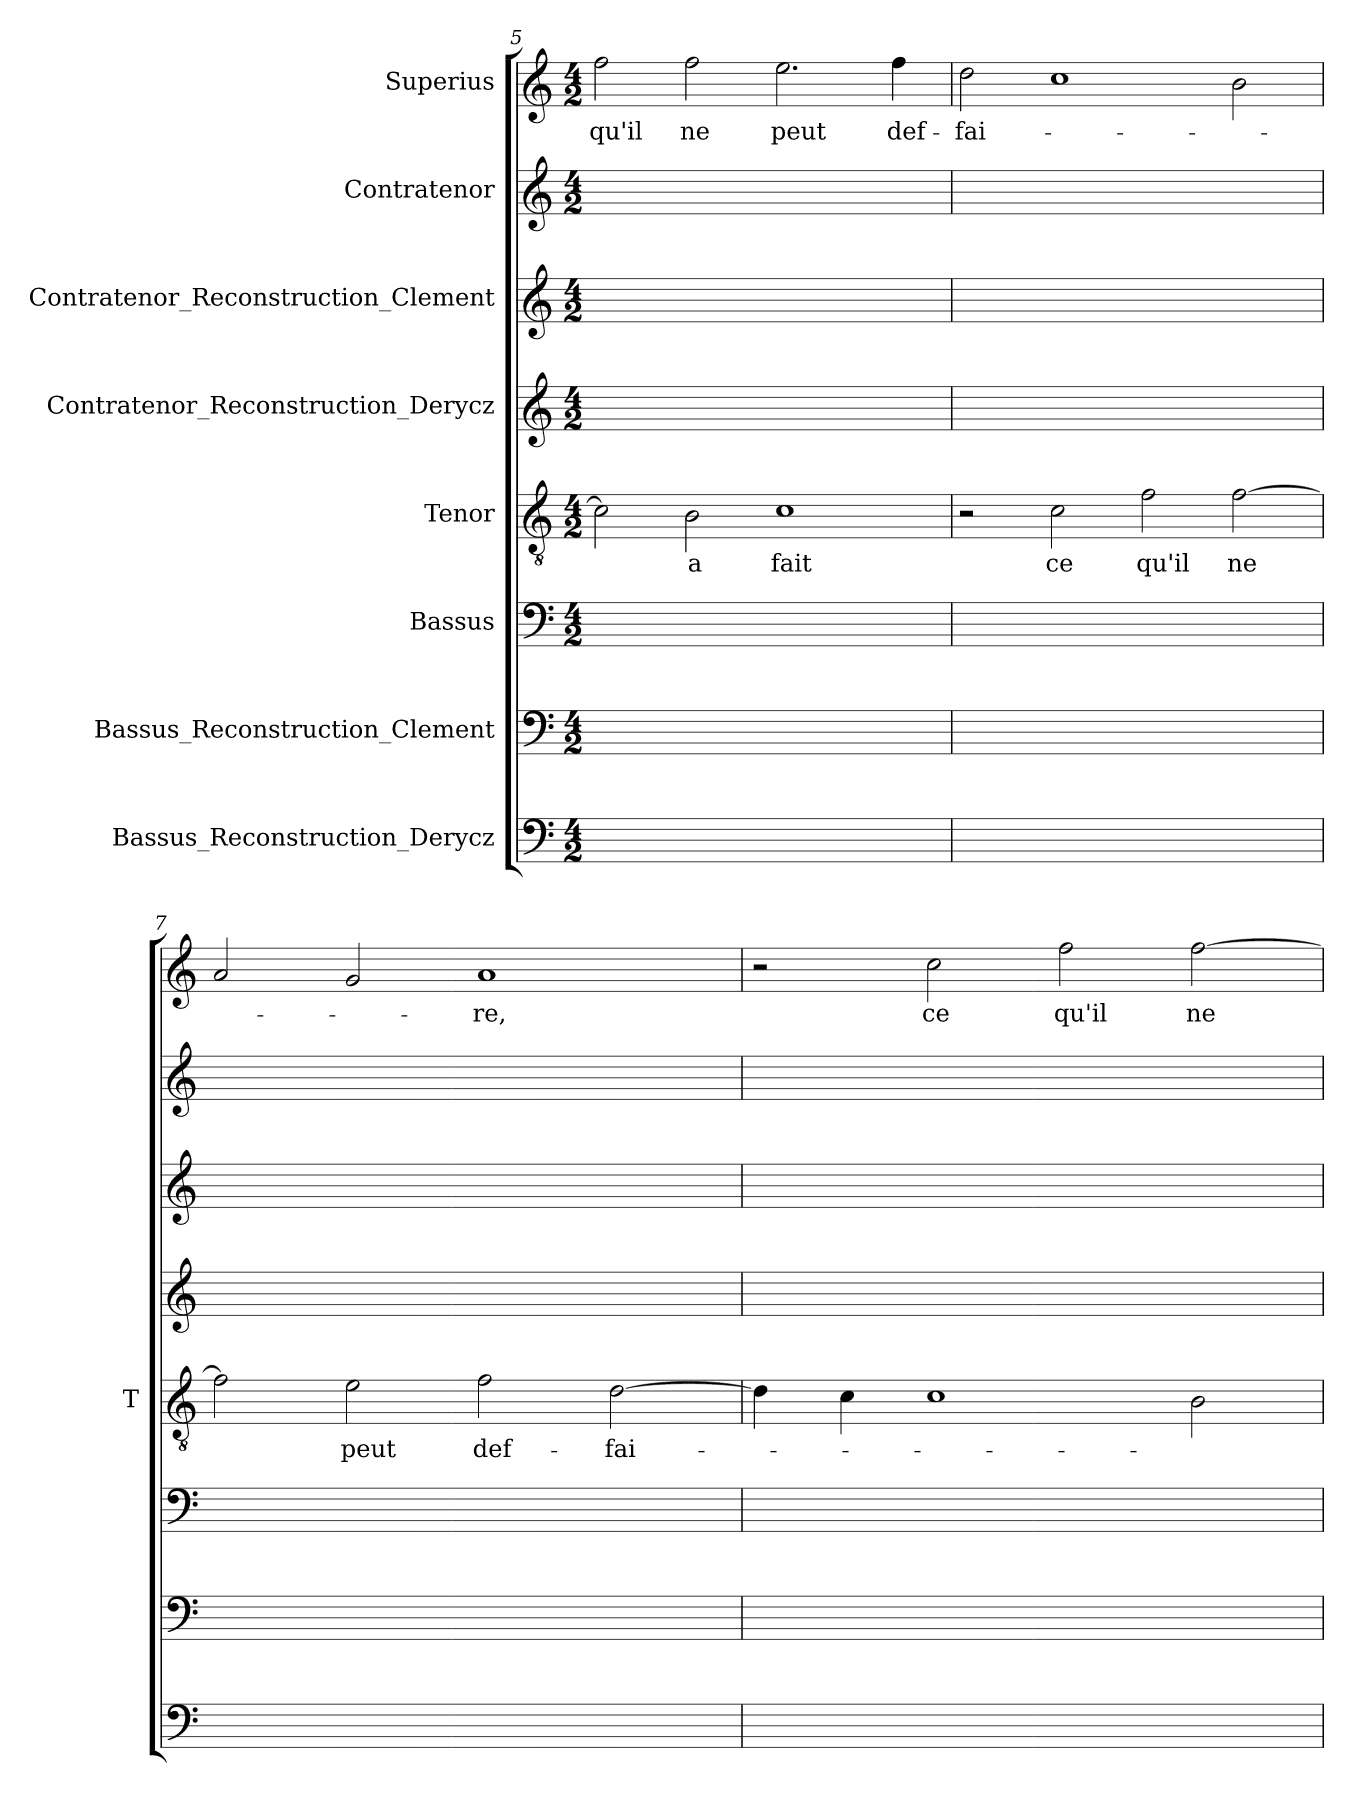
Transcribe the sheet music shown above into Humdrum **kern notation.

**kern	**kern	**kern	**kern	**text	**kern	**kern	**kern	**kern	**text
*part8	*part7	*part6	*part5	*part5	*part4	*part3	*part2	*part1	*part1
*staff8	*staff7	*staff6	*staff5	*staff5	*staff4	*staff3	*staff2	*staff1	*staff1
*I"Bassus_Reconstruction_Derycz	*I"Bassus_Reconstruction_Clement	*I"Bassus	*I"Tenor	*	*I"Contratenor_Reconstruction_Derycz	*I"Contratenor_Reconstruction_Clement	*I"Contratenor	*I"Superius	*
*	*	*	*I'T	*	*	*	*	*	*
*clefF4	*clefF4	*clefF4	*clefGv2	*	*clefG2	*clefG2	*clefG2	*clefG2	*
*k[]	*k[]	*k[]	*k[]	*	*k[]	*k[]	*k[]	*k[]	*
*M4/2	*M4/2	*M4/2	*M4/2	*	*M4/2	*M4/2	*M4/2	*M4/2	*
=5	=5	=5	=5	=5	=5	=5	=5	=5	=5
0ryy	0ryy	0ryy	2c]	.	0ryy	0ryy	0ryy	2ff	-qu'il
.	.	.	2B	-a	.	.	.	2ff	-ne
.	.	.	1c	-fait	.	.	.	2.ee	-peut
.	.	.	.	.	.	.	.	4ff	def-
=6	=6	=6	=6	=6	=6	=6	=6	=6	=6
0ryy	0ryy	0ryy	2r	.	0ryy	0ryy	0ryy	2dd	fai-
.	.	.	2c	-ce	.	.	.	1cc	.
.	.	.	2f	-qu'il	.	.	.	.	.
.	.	.	[2f	-ne	.	.	.	2b	.
=7	=7	=7	=7	=7	=7	=7	=7	=7	=7
0ryy	0ryy	0ryy	2f]	.	0ryy	0ryy	0ryy	2a	.
.	.	.	2e	-peut	.	.	.	2g	.
.	.	.	2f	def-	.	.	.	1a	-re,
.	.	.	[2d	fai-	.	.	.	.	.
=8	=8	=8	=8	=8	=8	=8	=8	=8	=8
0ryy	0ryy	0ryy	4d]	.	0ryy	0ryy	0ryy	2r	.
.	.	.	4c	.	.	.	.	.	.
.	.	.	1c	.	.	.	.	2cc	-ce
.	.	.	.	.	.	.	.	2ff	-qu'il
.	.	.	2B	.	.	.	.	[2ff	-ne
=	=	=	=	=	=	=	=	=	=
*-	*-	*-	*-	*-	*-	*-	*-	*-	*-
